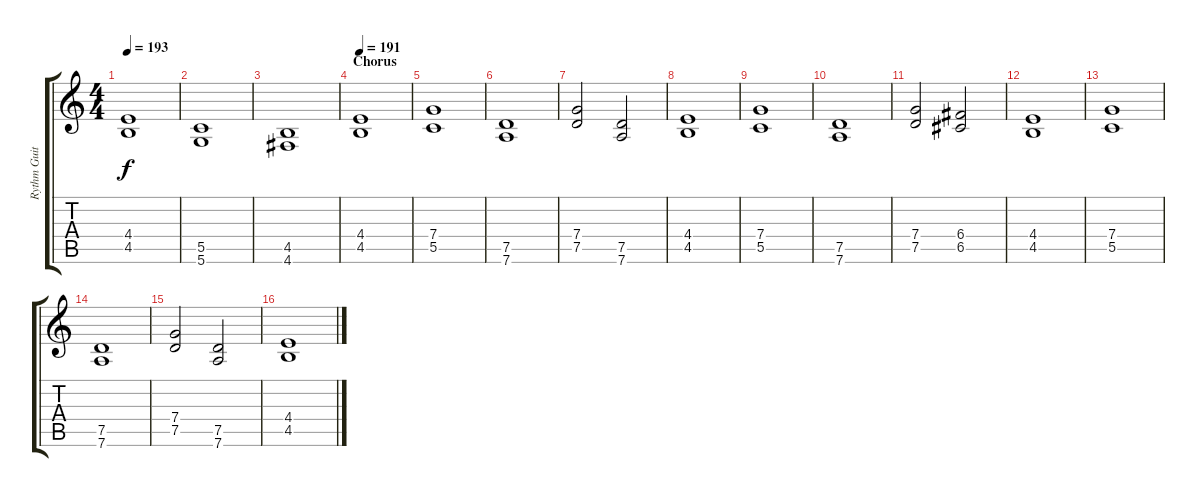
\track ("Rythm Guitar" "Rythm Guit") {instrument distortionguitar}
\staff {score tabs}
\tuning (D4 A3 F3 C3 G2 D2) {hide}
\ts (4 4)
\tempo 193
\clef g2
\ks c
(4.4{t} 4.5{t}).1{dy f} |
(5.5 5.6).1 |
(4.5 4.6).1 |
\section ("" "Chorus")
\tempo 191
(4.4 4.5).1 |
(7.4 5.5).1 |
(7.5 7.6).1 |
(7.4 7.5).2 (7.5 7.6).2 |
(4.4 4.5).1 |
(7.4 5.5).1 |
(7.5 7.6).1 |
(7.4 7.5).2 (6.4 6.5).2 |
(4.4 4.5).1 |
(7.4 5.5).1 |
(7.5 7.6).1 |
(7.4 7.5).2 (7.5 7.6).2 |
(4.4 4.5).1
